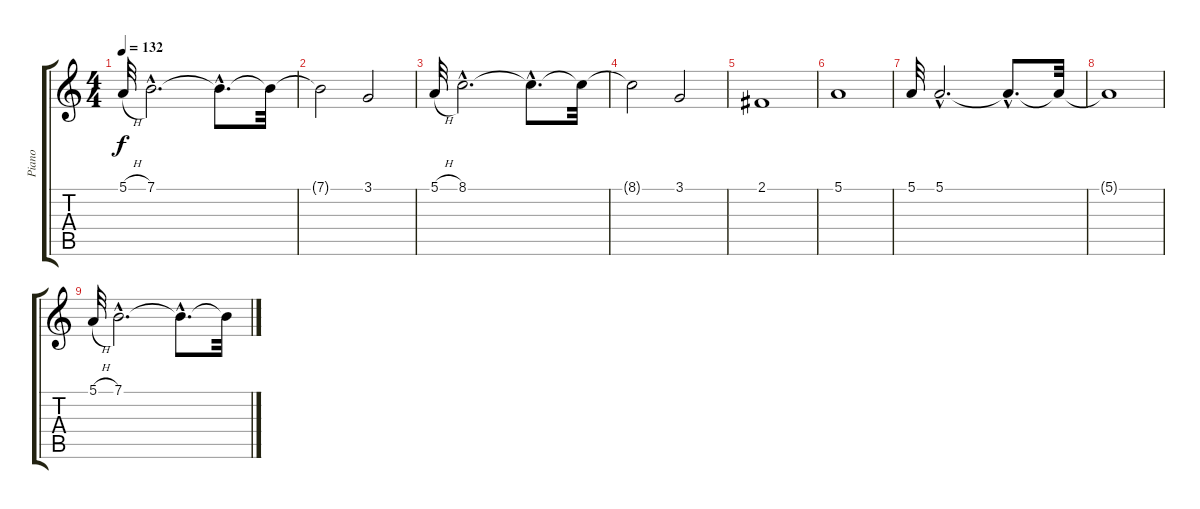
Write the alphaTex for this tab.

\track ("Piano" "Piano") {instrument brightacousticpiano}
\staff {score tabs}
\tuning (E4 B3 G3 D3 A2 E2) {hide}
\ts (4 4)
\tempo 132
\clef g2
\ks c
5.1{h}.32{dy f volume 13} 7.1{hac}.2{d} 7.1{hac t}.8{d} 7.1{t}.32 |
7.1{t}.2 3.1.2 |
5.1{h}.32{volume 13} 8.1{hac}.2{d} 8.1{hac t}.8{d} 8.1{t}.32 |
8.1{t}.2 3.1.2 |
2.1.1 |
5.1.1 |
5.1.32 5.1{hac}.2{d} 5.1{hac t}.8{d} 5.1{t}.32 |
5.1{t}.1 |
5.1{h}.32 7.1{hac}.2{d} 7.1{hac t}.8{d} 7.1{t}.32
